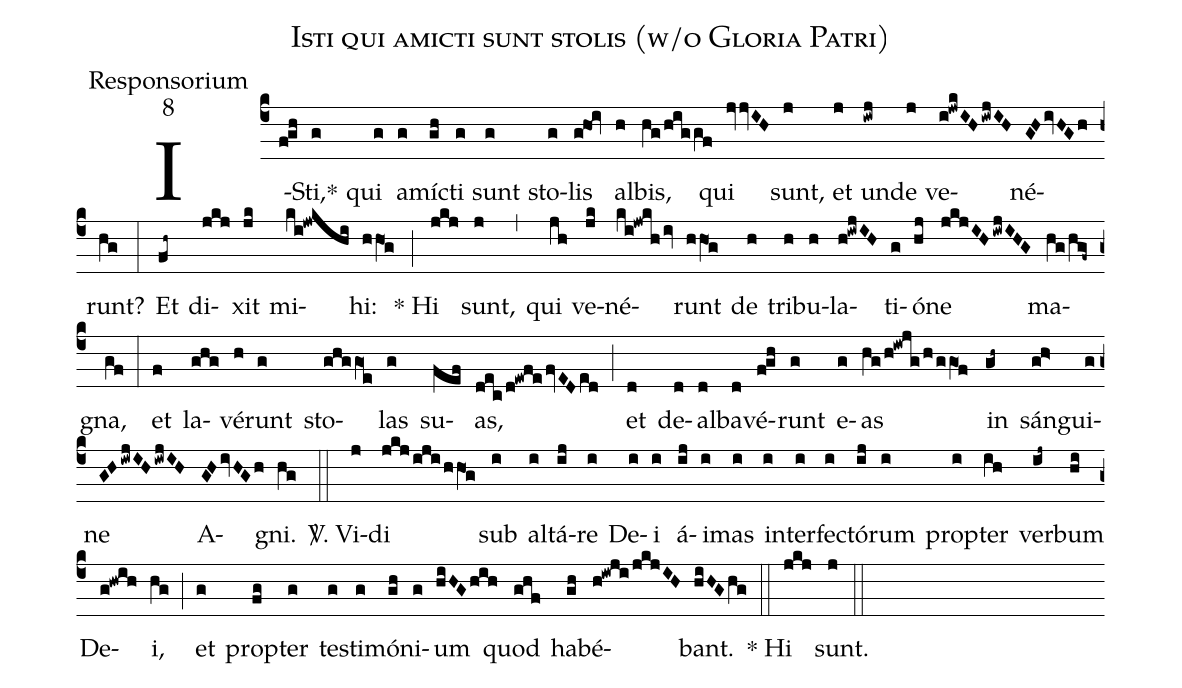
name:Isti qui amicti sunt stolis (w/o Gloria Patri);
office-part:Responsorium;
mode:8;
%%
(c4)  I(fgh)Sti,<sp>*</sp>(g) qui(g) a(g)mí(gh)cti(g) sunt(g) sto(g)lis(g!ho1!iv) al(h)bis,(hg/higgf) qui(jvvIH) sunt,(j)
et(j) un(iwj)de(j) ve(i!jwkIHiwjIH)né(GHivHGh)runt?(hg) (:)
Et(fh~) di(jkj)xit(jk) mi(ki!jwkhi)hi:(hhO1g) (;)
* Hi(jkj) sunt,(j) (,)
qui(jh) ve(jk)né(ki!jwkhiv)runt(hhO1g) de(h) tri(h)bu(h)la(h!iwjIH)ti(g)ó(hj)ne(jkjIHiwjIHG) ma(hg/hgf~)gna,(gf) (:)
et(f) la(ghg)vé(h)runt(g) sto(ghggO1e)las(g) su(fef)as,(dec/d!ewfe/fvEDed) (;)
et(d) de(d)al(d)ba(d)vé(fgh)runt(g) e(g)as(hg/h!iwjg/h/ggO1f) in(gh~) sán(gh>)gui(g)ne(GHiwjIHiwjIH) A(GHivHGh)gni.(hg) (::)
<sp>V/</sp>. Vi(j)di(jkj/iji/hhO1g) sub(i) al(i)tá(ij)re(i) De(i)i(i) á(ij)i(i)mas(i) in(i)ter(i)fec(i)tó(ij)rum(i) prop(i)ter(ih) ver(ij~)bum(hi)
De(g!hwih)i,(hg) (;)
et(g) prop(fg)ter(g) te(g)sti(g)mó(gh)ni(g)um(hiHGhih) quod(ghf) ha(gh)bé(h!iwji/jkjIH)bant.(hiHGhg) (::)* Hi(jkj) sunt.(j) (::)
